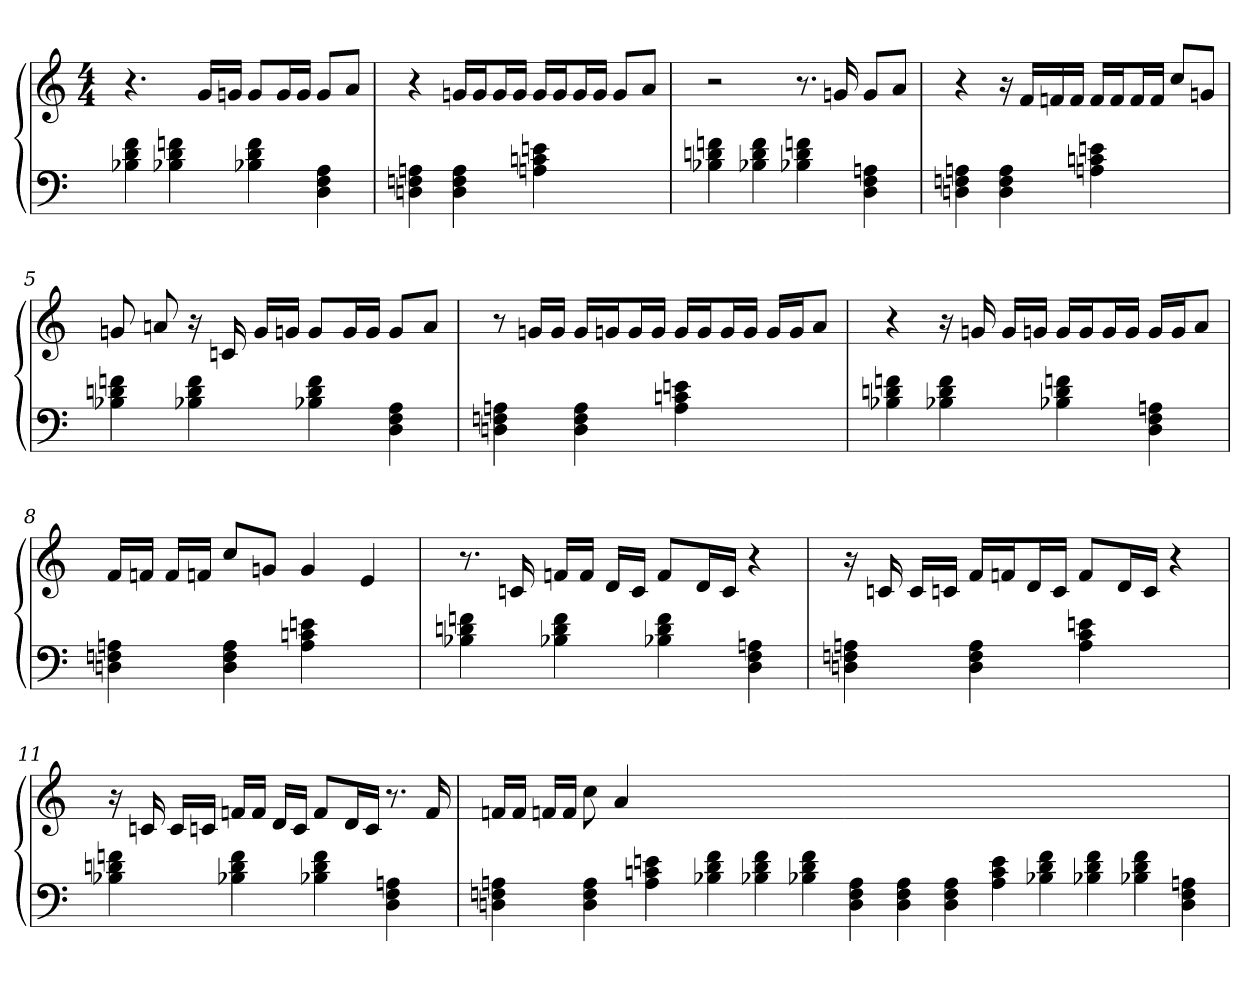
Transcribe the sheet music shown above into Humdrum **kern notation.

**kern	**kern
*part2	*part1
*staff2	*staff1
*	*M4/4
=1	=1
4B-X 4d 4f	4.r
4B-X 4d 4fn	.
.	16gLL
.	16gnJJ
4B-X 4d 4f	8gL
.	16gL
.	16gJJ
4D 4F 4A	8gL
.	8aJ
=2	=2
4Dn 4Fn 4An	4r
4D 4F 4A	16gnLL
.	16gJ
.	16gL
.	16gJJ
4An 4cn 4en	16gLL
.	16gJ
.	16gL
.	16gJJ
4ryy	8gL
.	8aJ
=3	=3
4B-X 4dn 4fn	2r
4B-X 4d 4f	.
4B-X 4d 4fn	8.r
.	16gn
4D 4F 4An	8gL
.	8aJ
=4	=4
4Dn 4Fn 4An	4r
4D 4F 4A	16r
.	16fLL
.	16fn
.	16fJJ
4An 4cn 4en	16fLL
.	16fJ
.	16fL
.	16fJJ
4ryy	8ccL
.	8gnJ
=5	=5
4B-X 4dn 4fn	8gn
.	8an
4B-X 4d 4f	16r
.	16cn
.	16gLL
.	16gnJJ
4B-X 4d 4f	8gL
.	16gL
.	16gJJ
4D 4F 4A	8gL
.	8aJ
=6	=6
4Dn 4Fn 4An	8r
.	16gnLL
.	16gJJ
4D 4F 4A	16gLL
.	16gnJ
.	16gL
.	16gJJ
4A 4cn 4en	16gLL
.	16gJ
.	16gL
.	16gJJ
4ryy	16gLL
.	16gJ
.	8aJ
=7	=7
4B-X 4dn 4fn	4r
4B-X 4d 4f	16r
.	16gn
.	16gLL
.	16gnJJ
4B-X 4d 4fn	16gLL
.	16gJ
.	16gL
.	16gJJ
4D 4F 4An	16gLL
.	16gJ
.	8aJ
=8	=8
4Dn 4Fn 4An	16fLL
.	16fnJJ
.	16fLL
.	16fnJJ
4D 4F 4A	8ccL
.	8gnJ
4A 4cn 4en	4g
4ryy	4e
=9	=9
4B-X 4dn 4fn	8.r
.	16cn
4B-X 4d 4f	16fnLL
.	16fJJ
.	16dLL
.	16cJJ
4B-X 4d 4f	8fL
.	16dL
.	16cJJ
4D 4F 4An	4r
=10	=10
4Dn 4Fn 4An	16r
.	16cn
.	16cLL
.	16cnJJ
4D 4F 4A	16fLL
.	16fnJ
.	16dL
.	16cJJ
4A 4c 4en	8fL
.	16dL
.	16cJJ
4ryy	4r
=11	=11
4B-X 4dn 4fn	16r
.	16cn
.	16cLL
.	16cnJJ
4B-X 4d 4f	16fnLL
.	16fJJ
.	16dLL
.	16cJJ
4B-X 4d 4f	8fL
.	16dL
.	16cJJ
4D 4F 4An	8.r
.	16f
=12	=12
4Dn 4Fn 4An	16fnLL
.	16fJJ
.	16fnLL
.	16fJJ
4D 4F 4A	8cc
.	4a
4A 4cn 4en	.
.	4.ryy
4B-X 4d 4f	.
4B-X 4d 4f	0ryy
4B-X 4d 4f	.
4D 4F 4A	.
4D 4F 4A	.
4D 4F 4A	.
4A 4c 4e	.
4B-X 4d 4f	.
4B-X 4d 4f	.
4B-X 4d 4f	2ryy
4D 4F 4An	.
=	=
*-	*-
